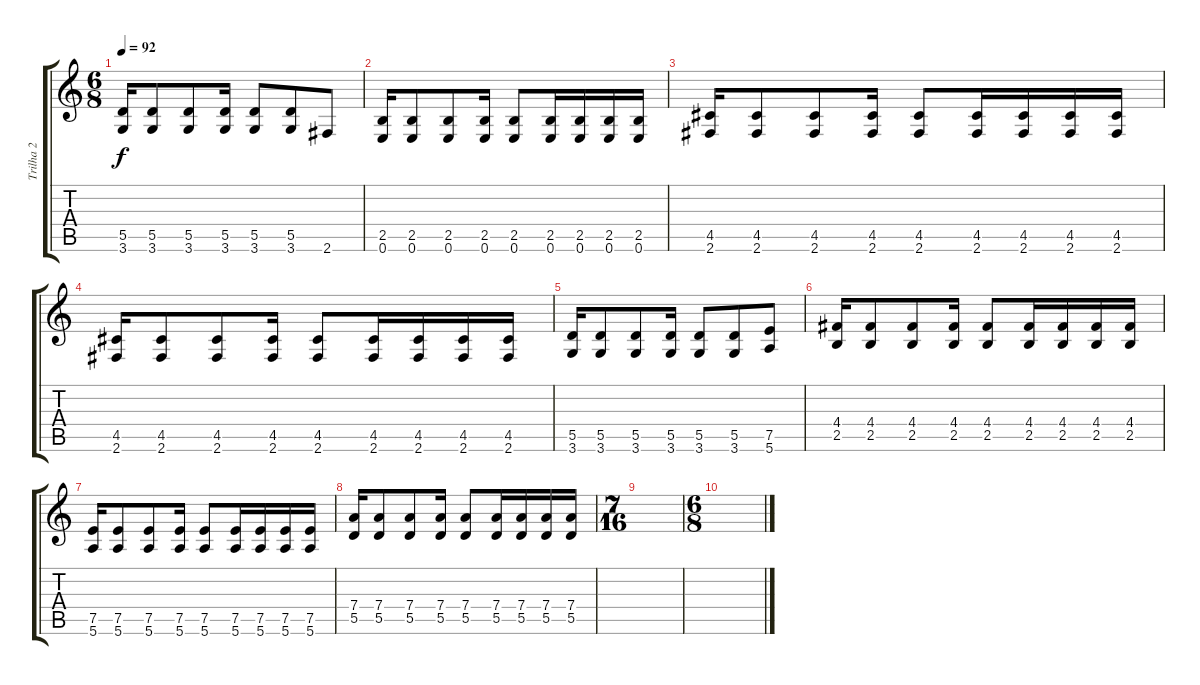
\track ("Trilha 2" "Trilha 2") {instrument distortionguitar}
\staff {score tabs}
\tuning (E4 B3 G3 D3 A2 E2) {hide}
\ts (6 8)
\tempo 92
\clef g2
\ks c
(5.5 3.6).16{dy f} (5.5 3.6).8 (5.5 3.6).8 (5.5 3.6).16 (5.5 3.6).8 (5.5 3.6).8 2.6.8 |
(2.5 0.6).16 (2.5 0.6).8 (2.5 0.6).8 (2.5 0.6).16 (2.5 0.6).8 (2.5 0.6).16 (2.5 0.6).16 (2.5 0.6).16 (2.5 0.6).16 |
(4.5 2.6).16 (4.5 2.6).8 (4.5 2.6).8 (4.5 2.6).16 (4.5 2.6).8 (4.5 2.6).16 (4.5 2.6).16 (4.5 2.6).16 (4.5 2.6).16 |
(4.5 2.6).16 (4.5 2.6).8 (4.5 2.6).8 (4.5 2.6).16 (4.5 2.6).8 (4.5 2.6).16 (4.5 2.6).16 (4.5 2.6).16 (4.5 2.6).16 |
(5.5 3.6).16 (5.5 3.6).8 (5.5 3.6).8 (5.5 3.6).16 (5.5 3.6).8 (5.5 3.6).8 (7.5 5.6).8 |
(4.4 2.5).16 (4.4 2.5).8 (4.4 2.5).8 (4.4 2.5).16 (4.4 2.5).8 (4.4 2.5).16 (4.4 2.5).16 (4.4 2.5).16 (4.4 2.5).16 |
(7.5 5.6).16 (7.5 5.6).8 (7.5 5.6).8 (7.5 5.6).16 (7.5 5.6).8 (7.5 5.6).16 (7.5 5.6).16 (7.5 5.6).16 (7.5 5.6).16 |
(7.4 5.5).16 (7.4 5.5).8 (7.4 5.5).8 (7.4 5.5).16 (7.4 5.5).8 (7.4 5.5).16 (7.4 5.5).16 (7.4 5.5).16 (7.4 5.5).16 |
\ts (7 16)
|
\ts (6 8)
